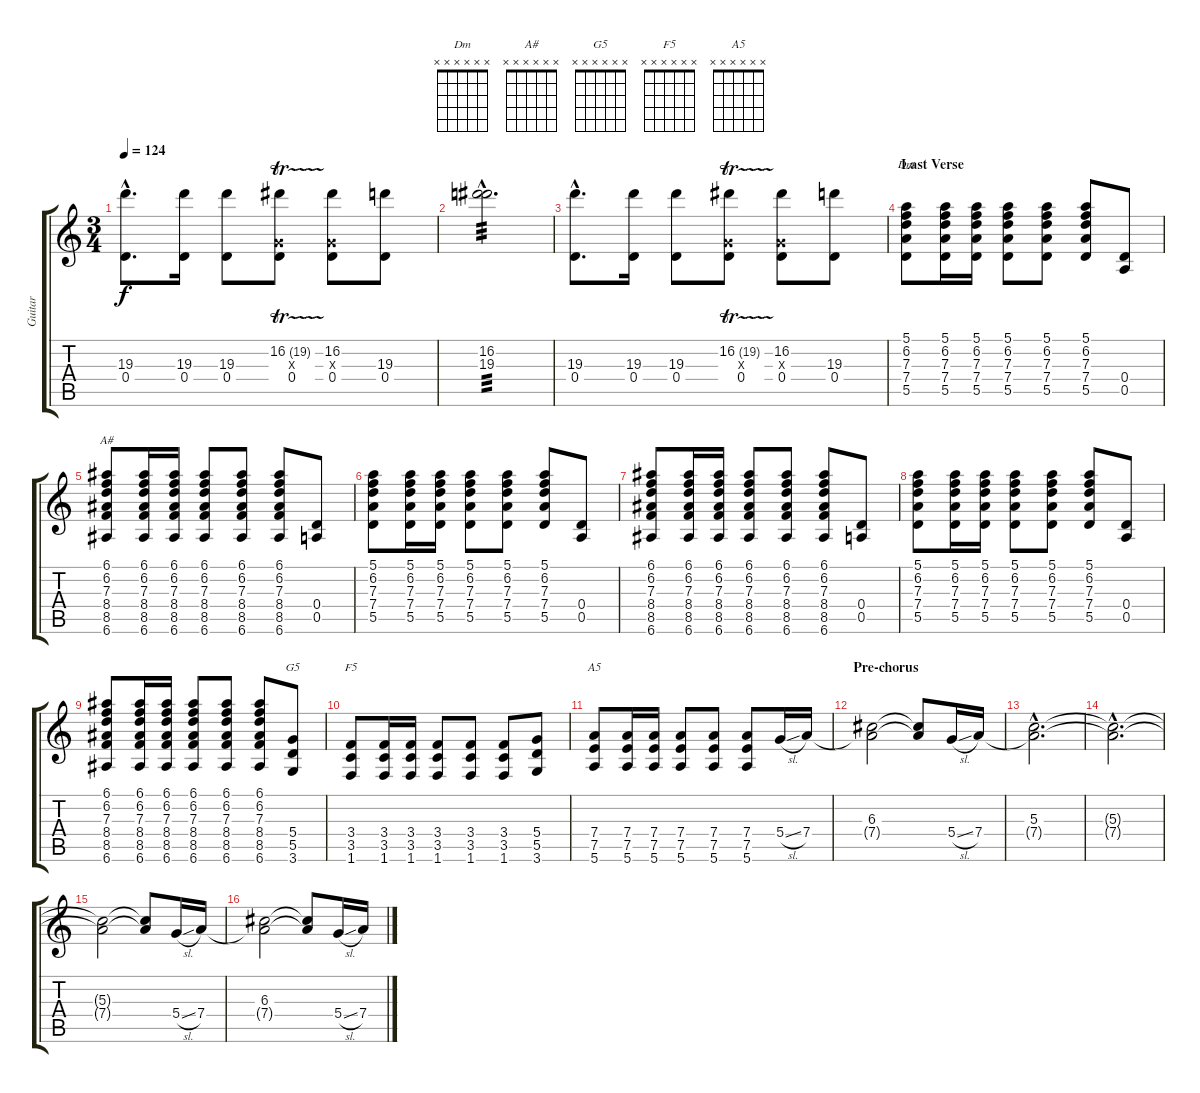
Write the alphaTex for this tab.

\track ("Guitar" "Guitar") {instrument distortionguitar}
\staff {score tabs}
\tuning (E4 B3 G3 D3 A2 E2) {hide}
\chord ("Dm" x x x x x x)
\chord ("A#" x x x x x x)
\chord ("G5" x x x x x x)
\chord ("F5" x x x x x x)
\chord ("A5" x x x x x x)
\ts (3 4)
\tempo 124
\clef g2
\ks c
(19.3{hac} 0.4{hac}).8{d dy f} (19.3 0.4).16 (19.3 0.4).8 (16.2{tr (19 32)} 0.3{x} 0.4).8 (16.2 0.3{x} 0.4).8 (19.3 0.4).8 |
(16.2{hac} 19.3{hac}).2{d tp 3} |
(19.3{hac} 0.4{hac}).8{d} (19.3 0.4).16 (19.3 0.4).8 (16.2{tr (19 32)} 0.3{x} 0.4).8 (16.2 0.3{x} 0.4).8 (19.3 0.4).8 |
\section ("" "Last Verse")
(5.1 6.2 7.3 7.4 5.5).8{ch "Dm" balance 0} (5.1 6.2 7.3 7.4 5.5).16 (5.1 6.2 7.3 7.4 5.5).16 (5.1 6.2 7.3 7.4 5.5).8 (5.1 6.2 7.3 7.4 5.5).8 (5.1 6.2 7.3 7.4 5.5).8 (0.4 0.5).8 |
(6.1 6.2 7.3 8.4 8.5 6.6).8{ch "A#"} (6.1 6.2 7.3 8.4 8.5 6.6).16 (6.1 6.2 7.3 8.4 8.5 6.6).16 (6.1 6.2 7.3 8.4 8.5 6.6).8 (6.1 6.2 7.3 8.4 8.5 6.6).8 (6.1 6.2 7.3 8.4 8.5 6.6).8 (0.4 0.5).8 |
(5.1 6.2 7.3 7.4 5.5).8 (5.1 6.2 7.3 7.4 5.5).16 (5.1 6.2 7.3 7.4 5.5).16 (5.1 6.2 7.3 7.4 5.5).8 (5.1 6.2 7.3 7.4 5.5).8 (5.1 6.2 7.3 7.4 5.5).8 (0.4 0.5).8 |
(6.1 6.2 7.3 8.4 8.5 6.6).8 (6.1 6.2 7.3 8.4 8.5 6.6).16 (6.1 6.2 7.3 8.4 8.5 6.6).16 (6.1 6.2 7.3 8.4 8.5 6.6).8 (6.1 6.2 7.3 8.4 8.5 6.6).8 (6.1 6.2 7.3 8.4 8.5 6.6).8 (0.4 0.5).8 |
(5.1 6.2 7.3 7.4 5.5).8 (5.1 6.2 7.3 7.4 5.5).16 (5.1 6.2 7.3 7.4 5.5).16 (5.1 6.2 7.3 7.4 5.5).8 (5.1 6.2 7.3 7.4 5.5).8 (5.1 6.2 7.3 7.4 5.5).8 (0.4 0.5).8 |
(6.1 6.2 7.3 8.4 8.5 6.6).8 (6.1 6.2 7.3 8.4 8.5 6.6).16 (6.1 6.2 7.3 8.4 8.5 6.6).16 (6.1 6.2 7.3 8.4 8.5 6.6).8 (6.1 6.2 7.3 8.4 8.5 6.6).8 (6.1 6.2 7.3 8.4 8.5 6.6).8 (5.4 5.5 3.6).8{ch "G5"} |
(3.4 3.5 1.6).8{ch "F5"} (3.4 3.5 1.6).16 (3.4 3.5 1.6).16 (3.4 3.5 1.6).8 (3.4 3.5 1.6).8 (3.4 3.5 1.6).8 (5.4 5.5 3.6).8 |
(7.4 7.5 5.6).8{ch "A5"} (7.4 7.5 5.6).16 (7.4 7.5 5.6).16 (7.4 7.5 5.6).8 (7.4 7.5 5.6).8 (7.4 7.5 5.6).8 5.4{sl}.16 7.4.16 |
\section ("" "Pre-chorus")
(6.3 7.4{t}).2 (6.3{t} 7.4{t}).8 5.4{sl}.16 7.4.16 |
(5.3{hac} 7.4{hac t}).2{d} |
(5.3{hac t} 7.4{hac t}).2{d} |
(5.3{t} 7.4{t}).2 (5.3{t} 7.4{t}).8 5.4{sl}.16 7.4.16 |
(6.3 7.4{t}).2 (6.3{t} 7.4{t}).8 5.4{sl}.16 7.4.16
